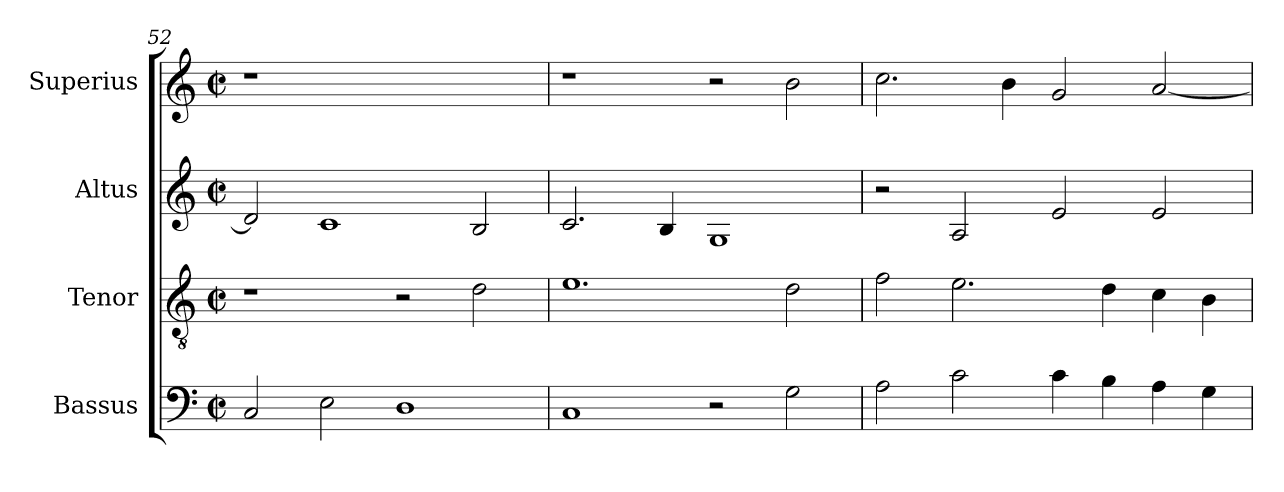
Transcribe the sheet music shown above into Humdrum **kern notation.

**kern	**kern	**kern	**kern
*part4	*part3	*part2	*part1
*staff4	*staff3	*staff2	*staff1
*I"Bassus	*I"Tenor	*I"Altus	*I"Superius
*I'B.	*I'T.	*I'A.	*I'S.
!!LO:PB:g=z
*clefF4	*clefGv2	*clefG2	*clefG2
*	*ITrd7c12	*	*
*k[]	*k[]	*k[]	*k[]
*C:	*C:	*C:	*C:
*M2/2	*M2/2	*M2/2	*M2/2
*met(c|)	*met(c|)	*met(c|)	*met(c|)
=52	=52	=52	=52
!	!	!	!LO:N:vis=1
2Ci/	1r	2di/]	1r
2Ei\	.	1ci	.
1Di	2r	.	1ryy
.	2Di\	2Bi/	.
=53	=53	=53	=53
1Ci	1.Ei	2.ci/	1r
.	.	4Bi/	.
2r	.	1Gi	2r
2Gi\	2Di\	.	2bi\
=54	=54	=54	=54
2Ai\	2Fi\	2r	2.cci\
2ci\	2.Ei\	2Ai/	.
.	.	.	4bi\
4ci\	.	2ei/	2gi/
4Bi\	4Di\	.	.
4Ai\	4Ci\	2ei/	[<2ai/
4Gi\	4BBi\	.	.
=	=	=	=
*-	*-	*-	*-
